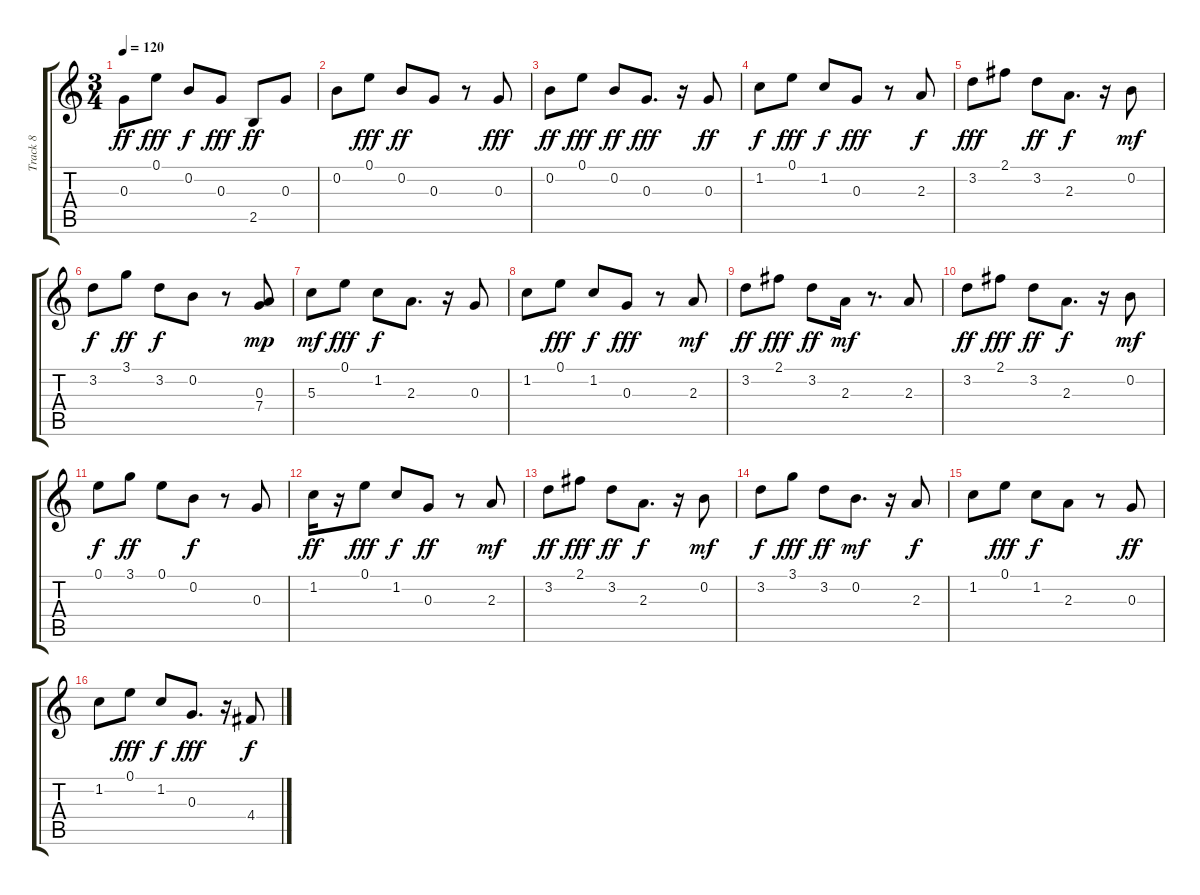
\track ("Track 8" "Track 8") {instrument acousticguitarsteel}
\staff {score tabs}
\tuning (E4 B3 G3 D3 A2 E2) {hide}
\ts (3 4)
\tempo 120
\clef g2
\ks c
0.3.8{dy ff} 0.1.8{dy fff} 0.2.8{dy f} 0.3.8{dy fff} 2.5.8{dy ff} 0.3.8 |
0.2.8 0.1.8{dy fff} 0.2.8{dy ff} 0.3.8 r.8 0.3.8{dy fff} |
0.2.8{dy ff} 0.1.8{dy fff} 0.2.8{dy ff} 0.3.8{d dy fff} r.16 0.3.8{dy ff} |
1.2.8{dy f} 0.1.8{dy fff} 1.2.8{dy f} 0.3.8{dy fff} r.8 2.3.8{dy f} |
3.2.8{dy fff} 2.1.8 3.2.8{dy ff} 2.3.8{d dy f} r.16 0.2.8{dy mf} |
3.2.8{dy f} 3.1.8{dy ff} 3.2.8{dy f} 0.2.8 r.8 (0.3 7.4).8{dy mp} |
5.3.8{dy mf} 0.1.8{dy fff} 1.2.8{dy f} 2.3.8{d} r.16 0.3.8 |
1.2.8 0.1.8{dy fff} 1.2.8{dy f} 0.3.8{dy fff} r.8 2.3.8{dy mf} |
3.2.8{dy ff} 2.1.8{dy fff} 3.2.8{dy ff} 2.3.16{dy mf} r.8{d} 2.3.8 |
3.2.8{dy ff} 2.1.8{dy fff} 3.2.8{dy ff} 2.3.8{d dy f} r.16 0.2.8{dy mf} |
0.1.8{dy f} 3.1.8{dy ff} 0.1.8 0.2.8{dy f} r.8 0.3.8 |
1.2.16{dy ff} r.16 0.1.8{dy fff} 1.2.8{dy f} 0.3.8{dy ff} r.8 2.3.8{dy mf} |
3.2.8{dy ff} 2.1.8{dy fff} 3.2.8{dy ff} 2.3.8{d dy f} r.16 0.2.8{dy mf} |
3.2.8{dy f} 3.1.8{dy fff} 3.2.8{dy ff} 0.2.8{d dy mf} r.16 2.3.8{dy f} |
1.2.8 0.1.8{dy fff} 1.2.8{dy f} 2.3.8 r.8 0.3.8{dy ff} |
1.2.8 0.1.8{dy fff} 1.2.8{dy f} 0.3.8{d dy fff} r.16 4.4.8{dy f}
